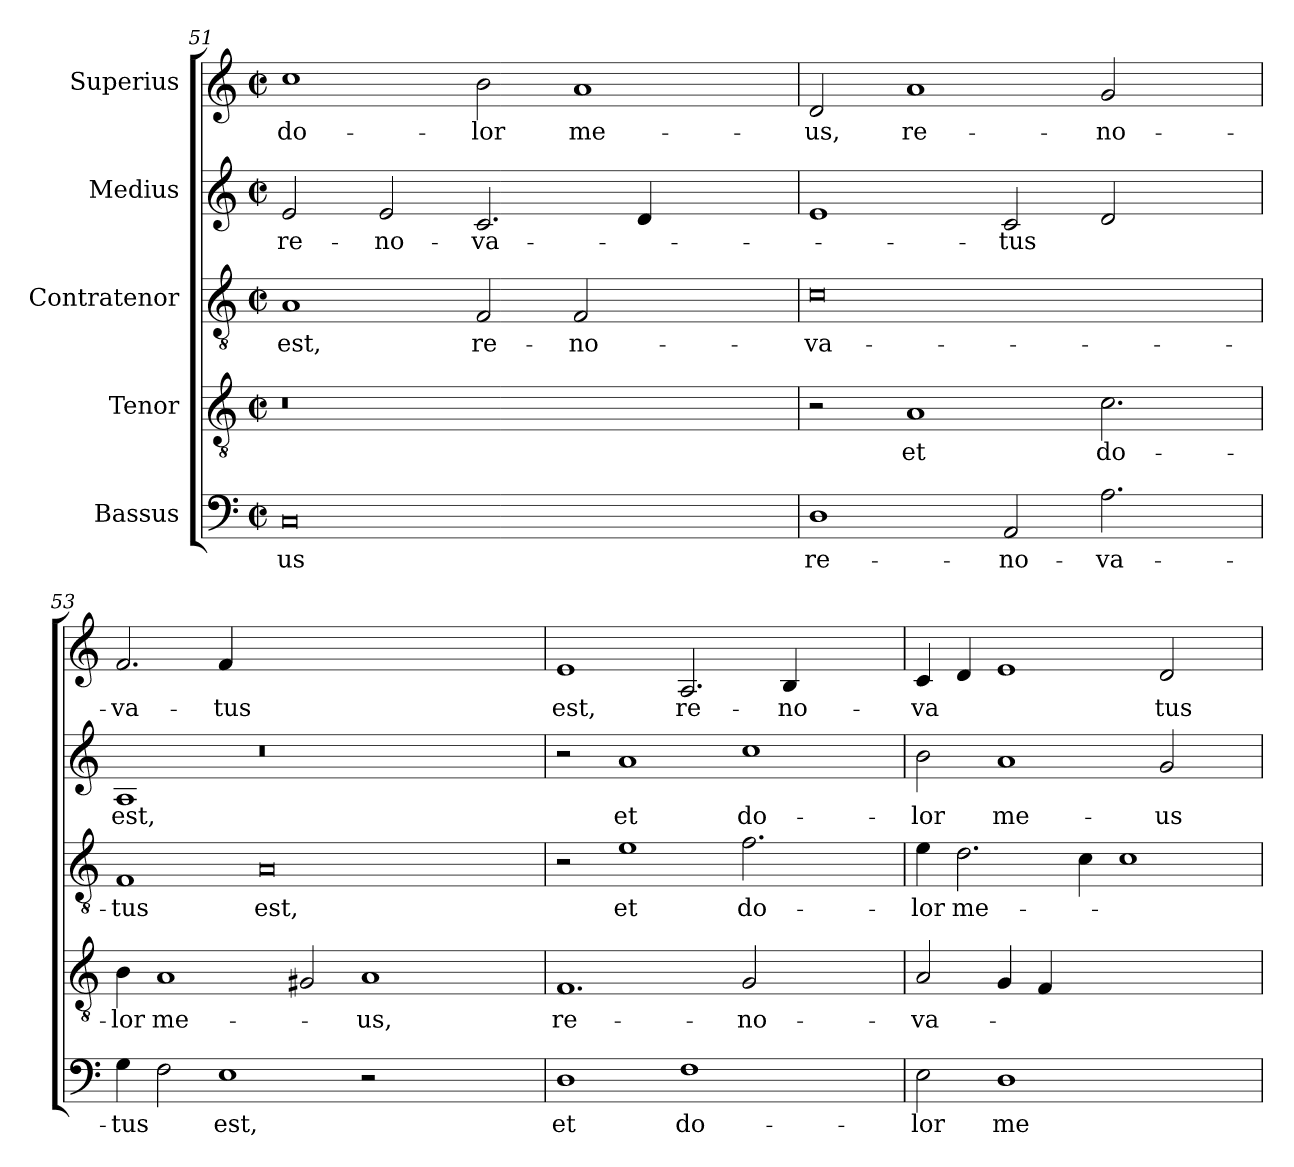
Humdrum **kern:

**kern	**text	**kern	**text	**kern	**text	**kern	**text	**kern	**text
*part5	*part5	*part4	*part4	*part3	*part3	*part2	*part2	*part1	*part1
*staff5	*staff5	*staff4	*staff4	*staff3	*staff3	*staff2	*staff2	*staff1	*staff1
*I"Bassus	*	*I"Tenor	*	*I"Contratenor	*	*I"Medius	*	*I"Superius	*
!!LO:LB:g=z
*clefF4	*	*clefGv2	*	*clefGv2	*	*clefG2	*	*clefG2	*
*k[]	*	*k[]	*	*k[]	*	*k[]	*	*k[]	*
*C:	*	*C:	*	*C:	*	*C:	*	*C:	*
*M4/2	*	*M4/2	*	*M4/2	*	*M4/2	*	*M4/2	*
*met(c|)	*	*met(c|)	*	*met(c|)	*	*met(c|)	*	*met(c|)	*
=51A	=51A	=51A	=51A	=51A	=51A	=51A	=51A	=51A	=51A
!	!LO:LY:b	!	!	!	!LO:LY:b	!	!LO:LY:b	!	!LO:LY:b
*^	*	*	*	*	*	*	*	*	*
0C	0ryy	-us	0r	.	1A	est,	2e	re-	1cc	do-
!	!	!	!	!	!	!	!	!LO:LY:b	!	!
.	.	.	.	.	.	.	2e	-no-	.	.
!	!	!	!	!	!	!LO:LY:b	!	!LO:LY:b	!	!LO:LY:b
.	.	.	.	.	2F	re-	2.c	-va-	2b	-lor
!	!	!	!	!	!	!LO:LY:b	!	!	!	!LO:LY:b
.	.	.	.	.	2F	-no-	.	.	1a	me-
.	.	.	.	.	.	.	4d	.	.	.
2ryy	2ryy	.	2ryy	.	2ryy	.	2ryy	.	.	.
=53A	=53A	=53A	=53A	=53A	=53A	=53A	=53A	=53A	=53A	=53A
!	!	!LO:LY:b	!	!	!	!LO:LY:b	!	!	!	!LO:LY:b
1D	0ryy	re-	2r	.	0c	-va-	1e	.	2d	-us,
!	!	!	!	!LO:LY:b	!	!	!	!	!	!LO:LY:b
.	.	.	1A	et	.	.	.	.	1a	re-
!	!	!LO:LY:b	!	!	!	!	!	!LO:LY:b	!	!
2AA	.	-no-	.	.	.	.	2c	-tus	.	.
!	!	!LO:LY:b	!	!LO:LY:b	!	!	!	!	!	!LO:LY:b
2.A	.	-va-	2.c	do-	.	.	2d	.	2g	-no-
.	4ryy	.	.	.	4ryy	.	4ryy	.	4ryy	.
=53B	=53B	=53B	=53B	=53B	=53B	=53B	=53B	=53B	=53B	=53B
!	!	!LO:LY:b	!	!LO:LY:b	!	!LO:LY:b	!	!LO:LY:b	!	!LO:LY:b
4G	0ryy	-tus	4B	-lor	1F	-tus	1A	est,	2.f	-va-
!	!	!	!	!LO:LY:b	!	!	!	!	!	!
2F	.	.	1A	me-	.	.	.	.	.	.
!	!	!LO:LY:b	!	!	!	!	!	!	!	!LO:LY:b
1E	.	est,	.	.	.	.	.	.	4f	-tus
!	!	!	!	!	!	!LO:LY:b	!	!	!	!
.	.	.	.	.	0A	est,	0r	.	0ryy	.
.	.	.	2G#X	.	.	.	.	.	.	.
!	!	!	!	!LO:LY:b	!	!	!	!	!	!
2r	.	.	1A	-us,	.	.	.	.	.	.
.	2.ryy	.	.	.	.	.	.	.	.	.
2.ryy	.	.	.	.	.	.	.	.	.	.
.	4ryy	.	4ryy	.	.	.	.	.	.	.
!!LO:LB:g=z
=54	=54	=54	=54	=54	=54	=54	=54	=54	=54	=54
!	!	!LO:LY:b	!	!LO:LY:b	!	!	!	!	!	!LO:LY:b
1D	1ryy	et	1.F	re-	2r	.	2r	.	1e	est,
!	!	!	!	!	!	!LO:LY:b	!	!LO:LY:b	!	!
.	.	.	.	.	1e	et	1a	et	.	.
!	!	!LO:LY:b	!	!	!	!	!	!	!	!LO:LY:b
1F	2ryy	do-	.	.	.	.	.	.	2.A	re-
!	!	!	!	!LO:LY:b	!	!LO:LY:b	!	!LO:LY:b	!	!
.	2ryy	.	2G	-no-	2.f	do-	1cc	do-	.	.
!	!	!	!	!	!	!	!	!	!	!LO:LY:b
.	.	.	.	.	.	.	.	.	4B	-no-
2ryy	2ryy	.	2ryy	.	.	.	.	.	2ryy	.
.	.	.	.	.	4ryy	.	.	.	.	.
=55	=55	=55	=55	=55	=55	=55	=55	=55	=55	=55
!	!	!LO:LY:b	!	!LO:LY:b	!	!LO:LY:b	!	!LO:LY:b	!	!LO:LY:b
2E	2.ryy	-lor	2A	-va-	4e	-lor	2b	-lor	4c	-va
!	!	!	!	!	!	!LO:LY:b	!	!	!	!
.	.	.	.	.	2.d	me-	.	.	4d	.
!	!	!LO:LY:b	!	!	!	!	!	!LO:LY:b	!	!
1D	.	me-	4G	.	.	.	1a	me-	1e	.
.	1.ryy	.	4F	.	.	.	.	.	.	.
.	.	.	1ryy	.	4c	.	.	.	.	.
.	.	.	.	.	1c	.	.	.	.	.
!	!	!	!	!	!	!	!	!LO:LY:b	!	!LO:LY:b
2.ryy	.	.	.	.	.	.	2g	-us	2d	tus
.	.	.	4ryy	.	.	.	4ryy	.	4ryy	.
*v	*v	*	*	*	*	*	*	*	*	*
=	=	=	=	=	=	=	=	=	=
*-	*-	*-	*-	*-	*-	*-	*-	*-	*-
